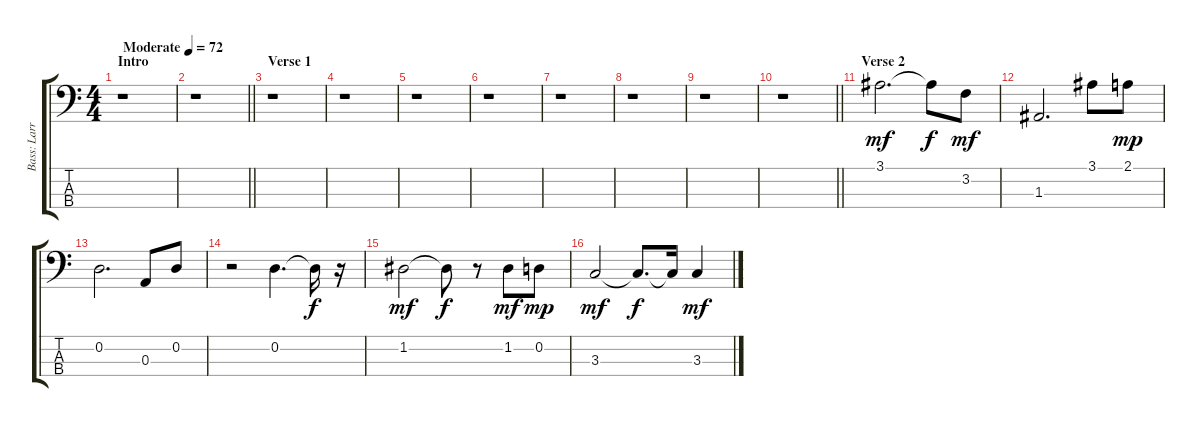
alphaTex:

\track ("Bass: Larry Knechtel" "Bass: Larr") {instrument electricbassfinger}
\staff {score tabs}
\tuning (G2 D2 A1 E1) {hide}
\ts (4 4)
\section ("" "Intro")
\tempo (72 "Moderate")
\clef f4
\ks c
r.1{dy mf instrument electricbassfinger} |
\barLineRight lightlight
r.1 |
\section ("" "Verse 1")
r.1 |
r.1 |
r.1 |
r.1 |
r.1 |
r.1 |
r.1 |
\barLineRight lightlight
r.1 |
\section ("" "Verse 2")
3.1.2{d} 3.1{t}.8{dy f} 3.2.8{dy mf} |
1.3.2{d} 3.1.8 2.1.8{dy mp} |
0.2.2{d} 0.3.8 0.2.8 |
r.2 0.2.4{d} 0.2{t}.16{dy f} r.16 |
1.2.2{dy mf} 1.2{t}.8{dy f} r.8 1.2.8{dy mf} 0.2.8{dy mp} |
3.3.2{dy mf} 3.3{t}.8{d dy f} 3.3{t}.16 3.3.4{dy mf}
